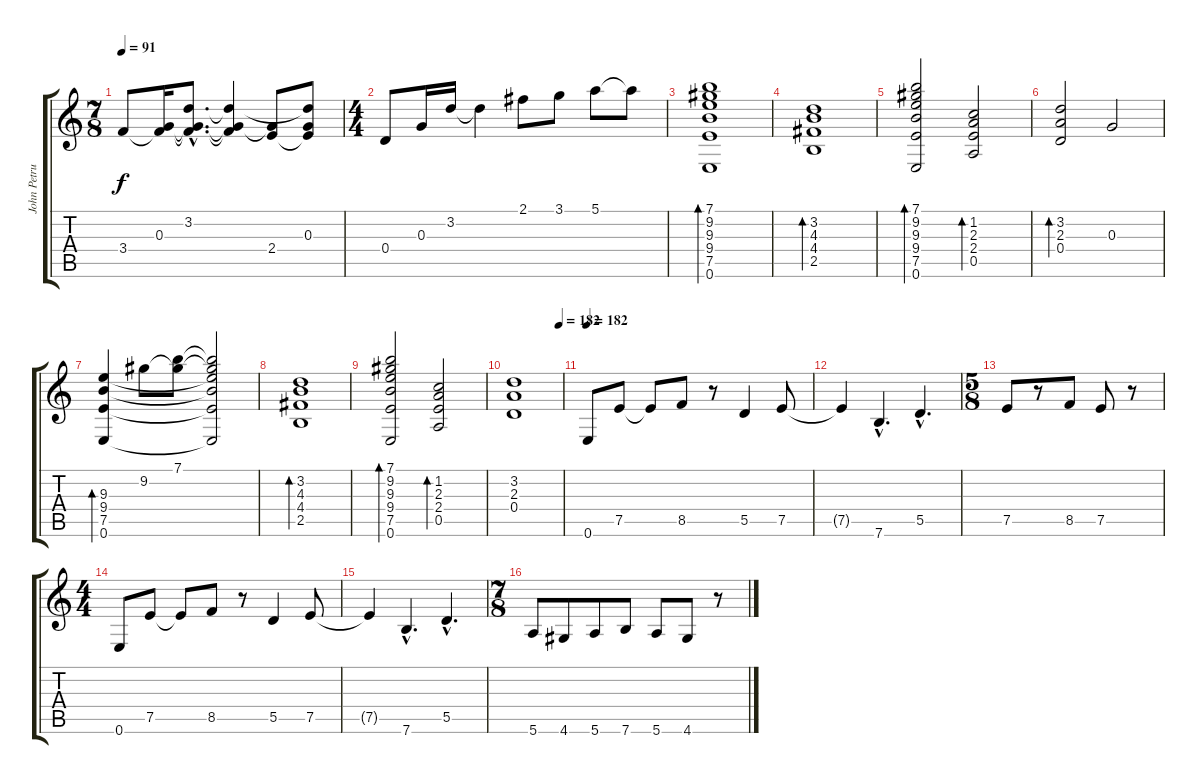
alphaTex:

\track ("John Petrucci" "John Petru") {instrument distortionguitar}
\staff {score tabs}
\tuning (E4 B3 G3 D3 A2 E2) {hide}
\ts (7 8)
\tempo 91
\clef g2
\ks c
3.4.8{dy f} (0.3 3.4{t}).16 (3.2{hac} 0.3{hac t} 3.4{hac t}).8{d} (3.2{t} 0.3{t} 3.4{t}).4 (0.3{t} 2.4).8 (3.2{t} 0.3 2.4{t}).8 |
\ts (4 4)
0.4.8 0.3.16 3.2.16 3.2{t}.4 2.1.8 3.1.8 5.1.8 5.1{t}.8 |
(7.1 9.2 9.3 9.4 7.5 0.6).1{bd 120} |
(3.2 4.3 4.4 2.5).1{bd 120} |
(7.1 9.2 9.3 9.4 7.5 0.6).2{bd 120} (1.2 2.3 2.4 0.5).2{bd 120} |
(3.2 2.3 0.4).2{bd 120} 0.3.2 |
(9.3 9.4 7.5 0.6).4{bd 120} 9.2.8 (7.1 9.2{t}).8 (7.1{t} 9.2{t} 9.3{t} 9.4{t} 7.5{t} 0.6{t}).2 |
(3.2 4.3 4.4 2.5).1{bd 120} |
(7.1 9.2 9.3 9.4 7.5 0.6).2{bd 120} (1.2 2.3 2.4 0.5).2{bd 120} |
\tempo (182 0.9375)
(3.2 2.3 0.4).1 |
\tempo 182
0.6.8{instrument distortionguitar} 7.5.8 7.5{t}.8 8.5.8 r.8 5.5.4 7.5.8 |
7.5{t}.4 7.6{hac}.4{d} 5.5{hac}.4{d} |
\ts (5 8)
7.5.8 r.8 8.5.8 7.5.8 r.8 |
\ts (4 4)
0.6.8 7.5.8 7.5{t}.8 8.5.8 r.8 5.5.4 7.5.8 |
7.5{t}.4 7.6{hac}.4{d} 5.5{hac}.4{d} |
\ts (7 8)
5.6.8 4.6.8 5.6.8 7.6.8 5.6.8 4.6.8 r.8
